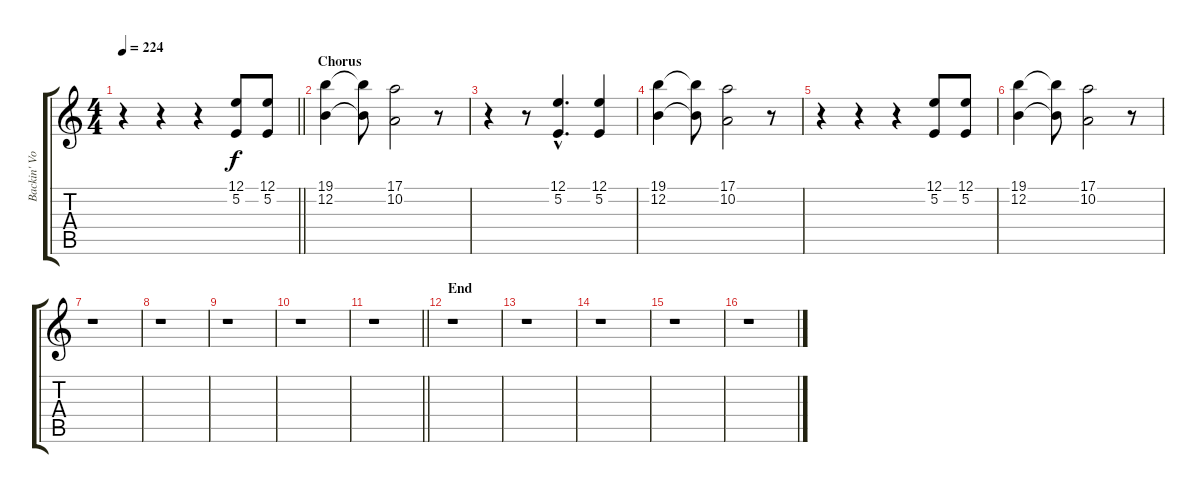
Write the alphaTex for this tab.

\track ("Backin' Vocals" "Backin' Vo") {instrument flute}
\staff {score tabs}
\tuning (E4 B3 G3 D3 A2 E2) {hide}
\ts (4 4)
\tempo 224
\clef g2
\barLineRight lightlight
\ks c
r.4{dy f} r.4 r.4 (12.1 5.2).8 (12.1 5.2).8 |
\section ("" "Chorus")
(19.1 12.2).4 (19.1{t} 12.2{t}).8 (17.1 10.2).2 r.8 |
r.4 r.8 (12.1{hac} 5.2{hac}).4{d} (12.1 5.2).4 |
(19.1 12.2).4 (19.1{t} 12.2{t}).8 (17.1 10.2).2 r.8 |
r.4 r.4 r.4 (12.1 5.2).8 (12.1 5.2).8 |
(19.1 12.2).4 (19.1{t} 12.2{t}).8 (17.1 10.2).2 r.8 |
r.1 |
r.1 |
r.1 |
r.1 |
\barLineRight lightlight
r.1 |
\section ("" "End")
r.1 |
r.1 |
r.1 |
r.1 |
r.1
